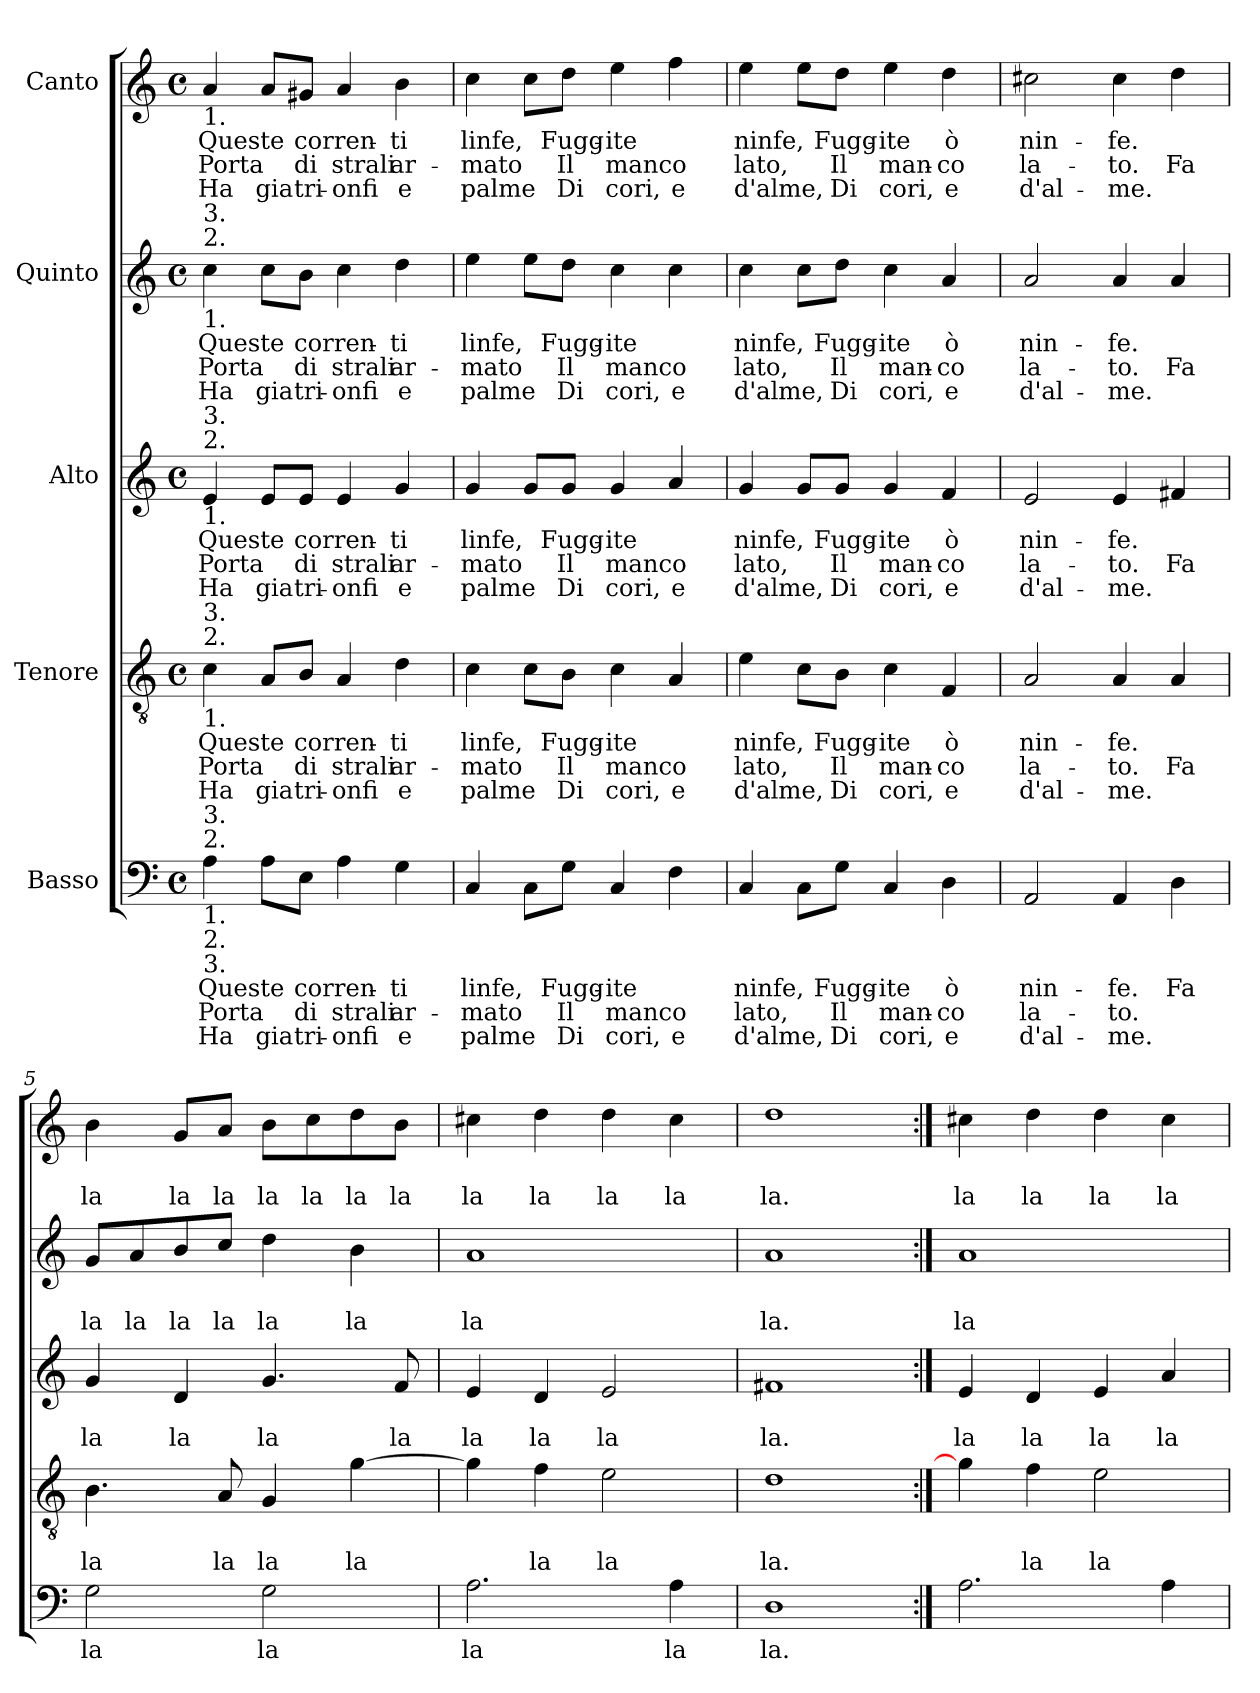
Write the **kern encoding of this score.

**kern	**text	**text	**text	**kern	**text	**text	**text	**kern	**text	**text	**text	**kern	**text	**text	**text	**kern	**text	**text	**text
*part5	*part5	*part5	*part5	*part4	*part4	*part4	*part4	*part3	*part3	*part3	*part3	*part2	*part2	*part2	*part2	*part1	*part1	*part1	*part1
*staff5	*staff5	*staff5	*staff5	*staff4	*staff4	*staff4	*staff4	*staff3	*staff3	*staff3	*staff3	*staff2	*staff2	*staff2	*staff2	*staff1	*staff1	*staff1	*staff1
*I"Basso	*	*	*	*I"Tenore	*	*	*	*I"Alto	*	*	*	*I"Quinto	*	*	*	*I"Canto	*	*	*
*clefF4	*	*	*	*clefGv2	*	*	*	*clefG2	*	*	*	*clefG2	*	*	*	*clefG2	*	*	*
*k[]	*	*	*	*k[]	*	*	*	*k[]	*	*	*	*k[]	*	*	*	*k[]	*	*	*
*a:	*	*	*	*a:	*	*	*	*a:	*	*	*	*a:	*	*	*	*a:	*	*	*
*M4/4	*	*	*	*M4/4	*	*	*	*M4/4	*	*	*	*M4/4	*	*	*	*M4/4	*	*	*
*met(c)	*	*	*	*met(c)	*	*	*	*met(c)	*	*	*	*met(c)	*	*	*	*met(c)	*	*	*
=1	=1	=1	=1	=1	=1	=1	=1	=1	=1	=1	=1	=1	=1	=1	=1	=1	=1	=1	=1
!	!	!	!	!	!	!	!	!	!	!	!	!	!	!	!	!LO:TX:b:t=1.	!	!	!
!	!	!	!	!	!	!	!	!	!	!	!	!LO:TX:a:t=2.	!	!	!	!	!	!	!
!	!	!	!	!	!	!	!	!	!	!	!	!LO:TX:a:t=3.	!	!	!	!	!	!	!
!	!	!	!	!	!	!	!	!	!	!	!	!LO:TX:b:t=1.	!	!	!	!	!	!	!
!	!	!	!	!	!	!	!	!LO:TX:a:t=2.	!	!	!	!	!	!	!	!	!	!	!
!	!	!	!	!	!	!	!	!LO:TX:a:t=3.	!	!	!	!	!	!	!	!	!	!	!
!	!	!	!	!	!	!	!	!LO:TX:b:t=1.	!	!	!	!	!	!	!	!	!	!	!
!	!	!	!	!LO:TX:a:t=2.	!	!	!	!	!	!	!	!	!	!	!	!	!	!	!
!	!	!	!	!LO:TX:a:t=3.	!	!	!	!	!	!	!	!	!	!	!	!	!	!	!
!	!	!	!	!LO:TX:b:t=1.	!	!	!	!	!	!	!	!	!	!	!	!	!	!	!
!LO:TX:a:t=2.	!	!	!	!	!	!	!	!	!	!	!	!	!	!	!	!	!	!	!
!LO:TX:a:t=3.	!	!	!	!	!	!	!	!	!	!	!	!	!	!	!	!	!	!	!
!LO:TX:b:t=1.	!	!	!	!	!	!	!	!	!	!	!	!	!	!	!	!	!	!	!
!LO:TX:b:t=2.	!	!	!	!	!	!	!	!	!	!	!	!	!	!	!	!	!	!	!
!LO:TX:b:t=3.	!	!	!	!	!	!	!	!	!	!	!	!	!	!	!	!	!	!	!
!	!LO:LY:b	!LO:LY:b	!LO:LY:b	!	!LO:LY:b	!LO:LY:b	!LO:LY:b	!	!LO:LY:b	!LO:LY:b	!LO:LY:b	!	!LO:LY:b	!LO:LY:b	!LO:LY:b	!	!LO:LY:b	!LO:LY:b	!LO:LY:b
4A\	Queste	Porta	Ha	4c\	Queste	Porta	Ha	4e/	Queste	Porta	Ha	4cc\	Queste	Porta	Ha	4a/	Queste	Porta	Ha
!	!	!	!LO:LY:b	!	!	!	!LO:LY:b	!	!	!	!LO:LY:b	!	!	!	!LO:LY:b	!	!	!	!LO:LY:b
8A\L	.	.	gia	8A/L	.	.	gia	8e/L	.	.	gia	8cc\L	.	.	gia	8a/L	.	.	gia
!	!LO:LY:b	!LO:LY:b	!LO:LY:b	!	!LO:LY:b	!LO:LY:b	!LO:LY:b	!	!LO:LY:b	!LO:LY:b	!LO:LY:b	!	!LO:LY:b	!LO:LY:b	!LO:LY:b	!	!LO:LY:b	!LO:LY:b	!LO:LY:b
8E\J	corren-	di	tri-	8B/J	corren-	di	tri-	8e/J	corren-	di	tri-	8b\J	corren-	di	tri-	8g#X/J	corren-	di	tri-
!	!	!LO:LY:b	!LO:LY:b	!	!	!LO:LY:b	!LO:LY:b	!	!	!LO:LY:b	!LO:LY:b	!	!	!LO:LY:b	!LO:LY:b	!	!	!LO:LY:b	!LO:LY:b
4A\	.	strali	-onfi	4A/	.	strali	-onfi	4e/	.	strali	-onfi	4cc\	.	strali	-onfi	4a/	.	strali	-onfi
!	!LO:LY:b	!LO:LY:b	!LO:LY:b	!	!LO:LY:b	!LO:LY:b	!LO:LY:b	!	!LO:LY:b	!LO:LY:b	!LO:LY:b	!	!LO:LY:b	!LO:LY:b	!LO:LY:b	!	!LO:LY:b	!LO:LY:b	!LO:LY:b
4G\	-ti	ar-	e	4d\	-ti	ar-	e	4g/	-ti	ar-	e	4dd\	-ti	ar-	e	4b\	-ti	ar-	e
=2	=2	=2	=2	=2	=2	=2	=2	=2	=2	=2	=2	=2	=2	=2	=2	=2	=2	=2	=2
!	!LO:LY:b	!LO:LY:b	!LO:LY:b	!	!LO:LY:b	!LO:LY:b	!LO:LY:b	!	!LO:LY:b	!LO:LY:b	!LO:LY:b	!	!LO:LY:b	!LO:LY:b	!LO:LY:b	!	!LO:LY:b	!LO:LY:b	!LO:LY:b
4C/	linfe,	-mato	palme	4c\	linfe,	-mato	palme	4g/	linfe,	-mato	palme	4ee\	linfe,	-mato	palme	4cc\	linfe,	-mato	palme
8C\L	.	.	.	8c\L	.	.	.	8g/L	.	.	.	8ee\L	.	.	.	8cc\L	.	.	.
!	!LO:LY:b	!LO:LY:b	!LO:LY:b	!	!LO:LY:b	!LO:LY:b	!LO:LY:b	!	!LO:LY:b	!LO:LY:b	!LO:LY:b	!	!LO:LY:b	!LO:LY:b	!LO:LY:b	!	!LO:LY:b	!LO:LY:b	!LO:LY:b
8G\J	Fugg-	Il	Di	8B\J	Fugg-	Il	Di	8g/J	Fugg-	Il	Di	8dd\J	Fugg-	Il	Di	8dd\J	Fugg-	Il	Di
!	!LO:LY:b	!LO:LY:b	!LO:LY:b	!	!LO:LY:b	!LO:LY:b	!LO:LY:b	!	!LO:LY:b	!LO:LY:b	!LO:LY:b	!	!LO:LY:b	!LO:LY:b	!LO:LY:b	!	!LO:LY:b	!LO:LY:b	!LO:LY:b
4C/	-ite	manco	cori,	4c\	-ite	manco	cori,	4g/	-ite	manco	cori,	4cc\	-ite	manco	cori,	4ee\	-ite	manco	cori,
!	!	!	!LO:LY:b	!	!	!	!LO:LY:b	!	!	!	!LO:LY:b	!	!	!	!LO:LY:b	!	!	!	!LO:LY:b
4F\	.	.	e	4A/	.	.	e	4a/	.	.	e	4cc\	.	.	e	4ff\	.	.	e
=3	=3	=3	=3	=3	=3	=3	=3	=3	=3	=3	=3	=3	=3	=3	=3	=3	=3	=3	=3
!	!LO:LY:b	!LO:LY:b	!LO:LY:b	!	!LO:LY:b	!LO:LY:b	!LO:LY:b	!	!LO:LY:b	!LO:LY:b	!LO:LY:b	!	!LO:LY:b	!LO:LY:b	!LO:LY:b	!	!LO:LY:b	!LO:LY:b	!LO:LY:b
4C/	ninfe,	lato,	d'alme,	4e\	ninfe,	lato,	d'alme,	4g/	ninfe,	lato,	d'alme,	4cc\	ninfe,	lato,	d'alme,	4ee\	ninfe,	lato,	d'alme,
8C\L	.	.	.	8c\L	.	.	.	8g/L	.	.	.	8cc\L	.	.	.	8ee\L	.	.	.
!	!LO:LY:b	!LO:LY:b	!LO:LY:b	!	!LO:LY:b	!LO:LY:b	!LO:LY:b	!	!LO:LY:b	!LO:LY:b	!LO:LY:b	!	!LO:LY:b	!LO:LY:b	!LO:LY:b	!	!LO:LY:b	!LO:LY:b	!LO:LY:b
8G\J	Fugg-	Il	Di	8B\J	Fugg-	Il	Di	8g/J	Fugg-	Il	Di	8dd\J	Fugg-	Il	Di	8dd\J	Fugg-	Il	Di
!	!LO:LY:b	!LO:LY:b	!LO:LY:b	!	!LO:LY:b	!LO:LY:b	!LO:LY:b	!	!LO:LY:b	!LO:LY:b	!LO:LY:b	!	!LO:LY:b	!LO:LY:b	!LO:LY:b	!	!LO:LY:b	!LO:LY:b	!LO:LY:b
4C/	-ite	man-	cori,	4c\	-ite	man-	cori,	4g/	-ite	man-	cori,	4cc\	-ite	man-	cori,	4ee\	-ite	man-	cori,
!	!LO:LY:b	!LO:LY:b	!LO:LY:b	!	!LO:LY:b	!LO:LY:b	!LO:LY:b	!	!LO:LY:b	!LO:LY:b	!LO:LY:b	!	!LO:LY:b	!LO:LY:b	!LO:LY:b	!	!LO:LY:b	!LO:LY:b	!LO:LY:b
4D\	ò	-co	e	4F/	ò	-co	e	4f/	ò	-co	e	4a/	ò	-co	e	4dd\	ò	-co	e
=4	=4	=4	=4	=4	=4	=4	=4	=4	=4	=4	=4	=4	=4	=4	=4	=4	=4	=4	=4
!	!LO:LY:b	!LO:LY:b	!LO:LY:b	!	!LO:LY:b	!LO:LY:b	!LO:LY:b	!	!LO:LY:b	!LO:LY:b	!LO:LY:b	!	!LO:LY:b	!LO:LY:b	!LO:LY:b	!	!LO:LY:b	!LO:LY:b	!LO:LY:b
2AA/	nin-	la-	d'al-	2A/	nin-	la-	d'al-	2e/	nin-	la-	d'al-	2a/	nin-	la-	d'al-	2cc#X\	nin-	la-	d'al-
!	!LO:LY:b	!LO:LY:b	!LO:LY:b	!	!LO:LY:b	!LO:LY:b	!LO:LY:b	!	!LO:LY:b	!LO:LY:b	!LO:LY:b	!	!LO:LY:b	!LO:LY:b	!LO:LY:b	!	!LO:LY:b	!LO:LY:b	!LO:LY:b
4AA/	-fe.	-to.	-me.	4A/	-fe.	-to.	-me.	4e/	-fe.	-to.	-me.	4a/	-fe.	-to.	-me.	4cc#\	-fe.	-to.	-me.
!	!LO:LY:b	!	!	!	!	!LO:LY:b	!	!	!	!LO:LY:b	!	!	!	!LO:LY:b	!	!	!	!LO:LY:b	!
4D\	Fa	.	.	4A/	.	Fa	.	4f#X/	.	Fa	.	4a/	.	Fa	.	4dd\	.	Fa	.
=5	=5	=5	=5	=5	=5	=5	=5	=5	=5	=5	=5	=5	=5	=5	=5	=5	=5	=5	=5
!	!LO:LY:b	!	!	!	!	!LO:LY:b	!	!	!	!LO:LY:b	!	!	!	!LO:LY:b	!	!	!	!LO:LY:b	!
2G\	la	.	.	4.B\	.	la	.	4g/	.	la	.	8g/L	.	la	.	4b\	.	la	.
!	!	!	!	!	!	!	!	!	!	!	!	!	!	!LO:LY:b	!	!	!	!	!
.	.	.	.	.	.	.	.	.	.	.	.	8a/	.	la	.	.	.	.	.
!	!	!	!	!	!	!	!	!	!	!LO:LY:b	!	!	!	!LO:LY:b	!	!	!	!LO:LY:b	!
.	.	.	.	.	.	.	.	4d/	.	la	.	8b/	.	la	.	8g/L	.	la	.
!	!	!	!	!	!	!LO:LY:b	!	!	!	!	!	!	!	!LO:LY:b	!	!	!	!LO:LY:b	!
.	.	.	.	8A/	.	la	.	.	.	.	.	8cc/J	.	la	.	8a/J	.	la	.
!	!LO:LY:b	!	!	!	!	!LO:LY:b	!	!	!	!LO:LY:b	!	!	!	!LO:LY:b	!	!	!	!LO:LY:b	!
2G\	la	.	.	4G/	.	la	.	4.g/	.	la	.	4dd\	.	la	.	8b\L	.	la	.
!	!	!	!	!	!	!	!	!	!	!	!	!	!	!	!	!	!	!LO:LY:b	!
.	.	.	.	.	.	.	.	.	.	.	.	.	.	.	.	8cc\	.	la	.
!	!	!	!	!	!	!LO:LY:b	!	!	!	!	!	!	!	!LO:LY:b	!	!	!	!LO:LY:b	!
.	.	.	.	[4g\	.	la	.	.	.	.	.	4b\	.	la	.	8dd\	.	la	.
!	!	!	!	!	!	!	!	!	!	!LO:LY:b	!	!	!	!	!	!	!	!LO:LY:b	!
.	.	.	.	.	.	.	.	8f/	.	la	.	.	.	.	.	8b\J	.	la	.
!!LO:LB:g=z
=6	=6	=6	=6	=6	=6	=6	=6	=6	=6	=6	=6	=6	=6	=6	=6	=6	=6	=6	=6
!	!LO:LY:b	!	!	!	!	!	!	!	!	!LO:LY:b	!	!	!	!LO:LY:b	!	!	!	!LO:LY:b	!
2.A\	la	.	.	4g\]	.	.	.	4e/	.	la	.	1a	.	la	.	4cc#X\	.	la	.
!	!	!	!	!	!	!LO:LY:b	!	!	!	!LO:LY:b	!	!	!	!	!	!	!	!LO:LY:b	!
.	.	.	.	4f\	.	la	.	4d/	.	la	.	.	.	.	.	4dd\	.	la	.
!	!	!	!	!	!	!LO:LY:b	!	!	!	!LO:LY:b	!	!	!	!	!	!	!	!LO:LY:b	!
.	.	.	.	2e\	.	la	.	2e/	.	la	.	.	.	.	.	4dd\	.	la	.
!	!LO:LY:b	!	!	!	!	!	!	!	!	!	!	!	!	!	!	!	!	!LO:LY:b	!
4A\	la	.	.	.	.	.	.	.	.	.	.	.	.	.	.	4cc#\	.	la	.
=7	=7	=7	=7	=7	=7	=7	=7	=7	=7	=7	=7	=7	=7	=7	=7	=7	=7	=7	=7
!	!LO:LY:b	!	!	!	!	!LO:LY:b	!	!	!	!LO:LY:b	!	!	!	!LO:LY:b	!	!	!	!LO:LY:b	!
1D	la.	.	.	1d	.	la.	.	1f#X	.	la.	.	1a	.	la.	.	1dd	.	la.	.
=8:|!	=8:|!	=8:|!	=8:|!	=8:|!	=8:|!	=8:|!	=8:|!	=8:|!	=8:|!	=8:|!	=8:|!	=8:|!	=8:|!	=8:|!	=8:|!	=8:|!	=8:|!	=8:|!	=8:|!
!	!	!	!	!	!	!	!	!	!	!LO:LY:b	!	!	!	!LO:LY:b	!	!	!	!LO:LY:b	!
2.A\	.	.	.	4g\]	.	.	.	4e/	.	la	.	1a	.	la	.	4cc#X\	.	la	.
!	!	!	!	!	!	!LO:LY:b	!	!	!	!LO:LY:b	!	!	!	!	!	!	!	!LO:LY:b	!
.	.	.	.	4f\	.	la	.	4d/	.	la	.	.	.	.	.	4dd\	.	la	.
!	!	!	!	!	!	!LO:LY:b	!	!	!	!LO:LY:b	!	!	!	!	!	!	!	!LO:LY:b	!
.	.	.	.	2e\	.	la	.	4e/	.	la	.	.	.	.	.	4dd\	.	la	.
!	!	!	!	!	!	!	!	!	!	!LO:LY:b	!	!	!	!	!	!	!	!LO:LY:b	!
4A\	.	.	.	.	.	.	.	4a/	.	la	.	.	.	.	.	4cc#\	.	la	.
=	=	=	=	=	=	=	=	=	=	=	=	=	=	=	=	=	=	=	=
*-	*-	*-	*-	*-	*-	*-	*-	*-	*-	*-	*-	*-	*-	*-	*-	*-	*-	*-	*-
